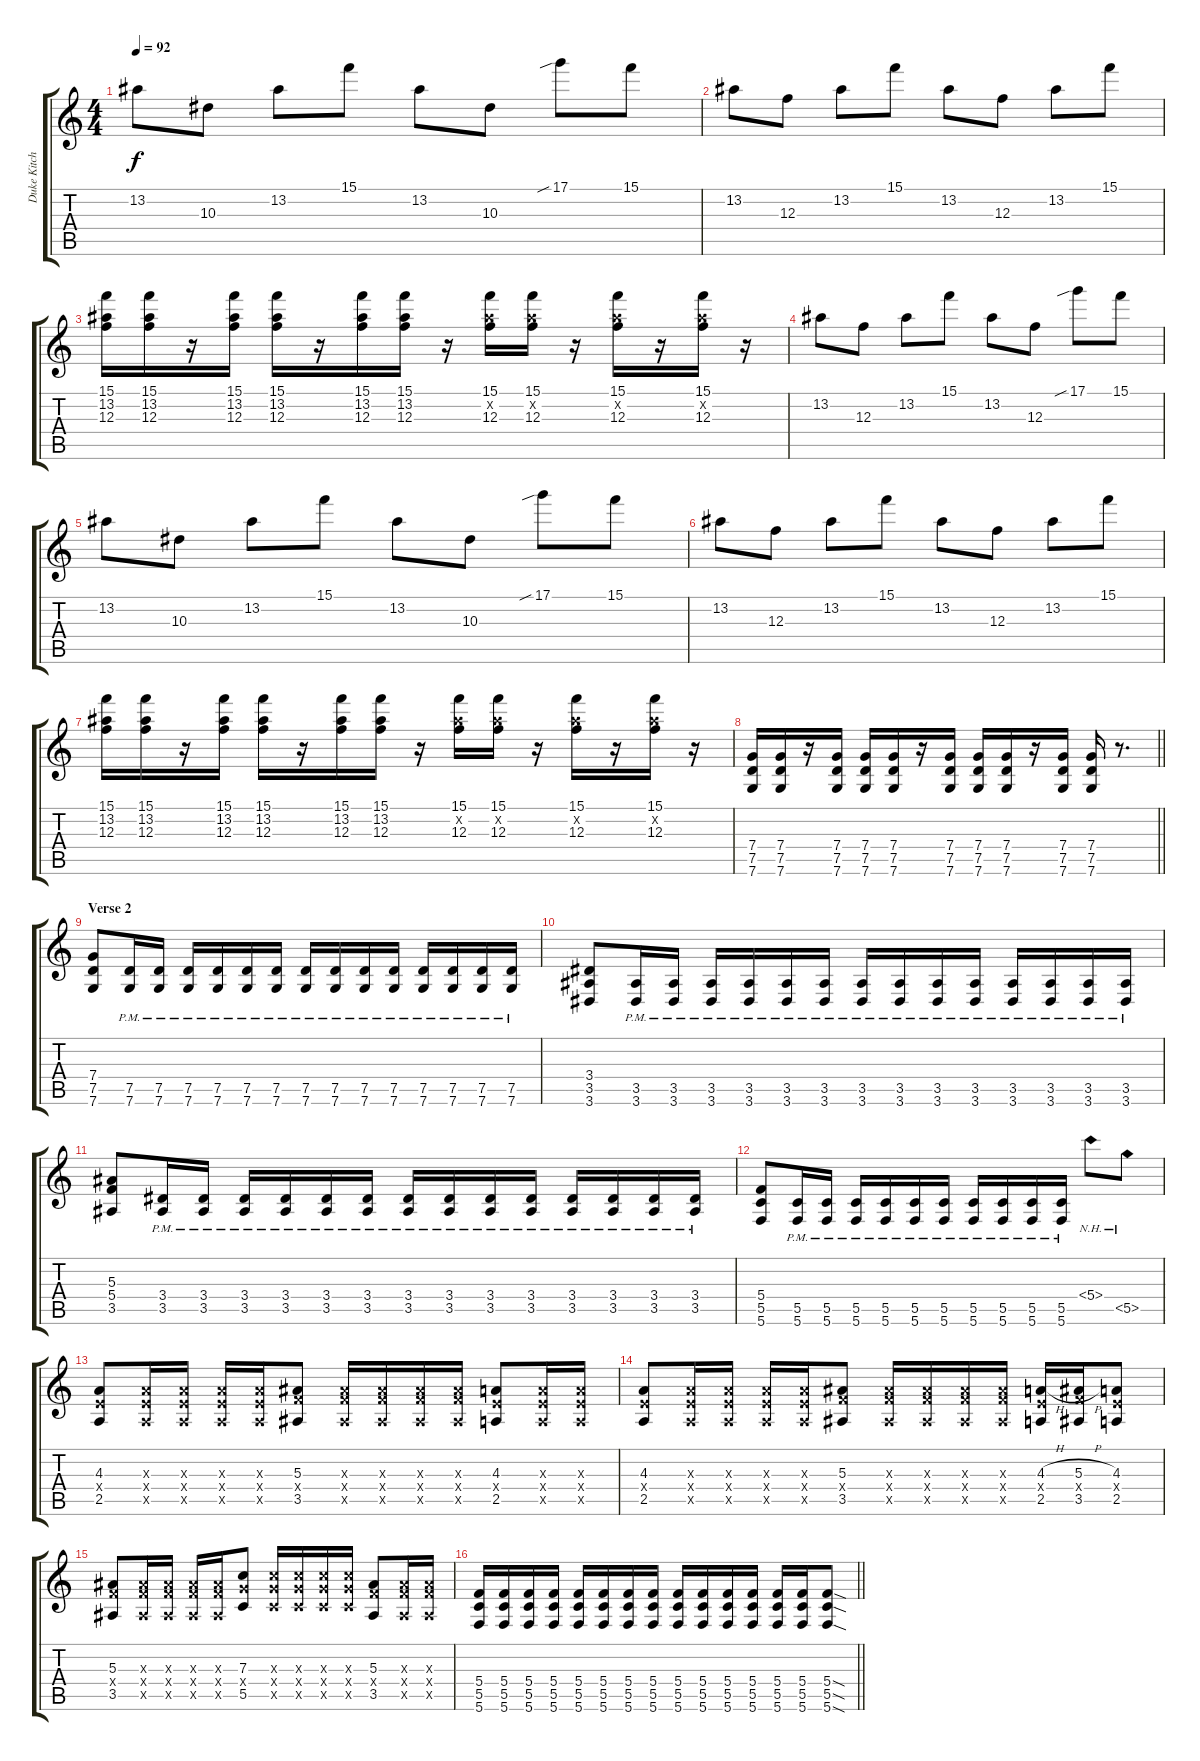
\track ("Duke Kitchens (Lead Guitar)" "Duke Kitch") {instrument distortionguitar}
\staff {score tabs}
\tuning (D4 A3 F3 C3 G2 C2) {hide}
\ts (4 4)
\tempo 92
\clef g2
\ks c
13.2.8{dy f} 10.3.8 13.2.8 15.1.8 13.2.8 10.3.8 17.1{sib}.8 15.1.8 |
13.2.8 12.3.8 13.2.8 15.1.8 13.2.8 12.3.8 13.2.8 15.1.8 |
(15.1 13.2 12.3).16 (15.1 13.2 12.3).16 r.16 (15.1 13.2 12.3).16 (15.1 13.2 12.3).16 r.16 (15.1 13.2 12.3).16 (15.1 13.2 12.3).16 r.16 (15.1 13.2{x} 12.3).16 (15.1 13.2{x} 12.3).16 r.16 (15.1 13.2{x} 12.3).16 r.16 (15.1 13.2{x} 12.3).16 r.16 |
13.2.8 12.3.8 13.2.8 15.1.8 13.2.8 12.3.8 17.1{sib}.8 15.1.8 |
13.2.8 10.3.8 13.2.8 15.1.8 13.2.8 10.3.8 17.1{sib}.8 15.1.8 |
13.2.8 12.3.8 13.2.8 15.1.8 13.2.8 12.3.8 13.2.8 15.1.8 |
(15.1 13.2 12.3).16 (15.1 13.2 12.3).16 r.16 (15.1 13.2 12.3).16 (15.1 13.2 12.3).16 r.16 (15.1 13.2 12.3).16 (15.1 13.2 12.3).16 r.16 (15.1 13.2{x} 12.3).16 (15.1 13.2{x} 12.3).16 r.16 (15.1 13.2{x} 12.3).16 r.16 (15.1 13.2{x} 12.3).16 r.16 |
\barLineRight lightlight
(7.4 7.5 7.6).16 (7.4 7.5 7.6).16 r.16 (7.4 7.5 7.6).16 (7.4 7.5 7.6).16 (7.4 7.5 7.6).16 r.16 (7.4 7.5 7.6).16 (7.4 7.5 7.6).16 (7.4 7.5 7.6).16 r.16 (7.4 7.5 7.6).16 (7.4 7.5 7.6).16 r.8{d} |
\section ("" "Verse 2")
(7.4 7.5 7.6).8{instrument overdrivenguitar} (7.5{pm} 7.6{pm}).16 (7.5{pm} 7.6{pm}).16 (7.5{pm} 7.6{pm}).16 (7.5{pm} 7.6{pm}).16 (7.5{pm} 7.6{pm}).16 (7.5{pm} 7.6{pm}).16 (7.5{pm} 7.6{pm}).16 (7.5{pm} 7.6{pm}).16 (7.5{pm} 7.6{pm}).16 (7.5{pm} 7.6{pm}).16 (7.5{pm} 7.6{pm}).16 (7.5{pm} 7.6{pm}).16 (7.5{pm} 7.6{pm}).16 (7.5{pm} 7.6{pm}).16 |
(3.4 3.5 3.6).8 (3.5{pm} 3.6{pm}).16 (3.5{pm} 3.6{pm}).16 (3.5{pm} 3.6{pm}).16 (3.5{pm} 3.6{pm}).16 (3.5{pm} 3.6{pm}).16 (3.5{pm} 3.6{pm}).16 (3.5{pm} 3.6{pm}).16 (3.5{pm} 3.6{pm}).16 (3.5{pm} 3.6{pm}).16 (3.5{pm} 3.6{pm}).16 (3.5{pm} 3.6{pm}).16 (3.5{pm} 3.6{pm}).16 (3.5{pm} 3.6{pm}).16 (3.5{pm} 3.6{pm}).16 |
(5.3 5.4 3.5).8 (3.4{pm} 3.5{pm}).16 (3.4{pm} 3.5{pm}).16 (3.4{pm} 3.5{pm}).16 (3.4{pm} 3.5{pm}).16 (3.4{pm} 3.5{pm}).16 (3.4{pm} 3.5{pm}).16 (3.4{pm} 3.5{pm}).16 (3.4{pm} 3.5{pm}).16 (3.4{pm} 3.5{pm}).16 (3.4{pm} 3.5{pm}).16 (3.4{pm} 3.5{pm}).16 (3.4{pm} 3.5{pm}).16 (3.4{pm} 3.5{pm}).16 (3.4{pm} 3.5{pm}).16 |
(5.4 5.5 5.6).8 (5.5{pm} 5.6{pm}).16 (5.5{pm} 5.6{pm}).16 (5.5{pm} 5.6{pm}).16 (5.5{pm} 5.6{pm}).16 (5.5{pm} 5.6{pm}).16 (5.5{pm} 5.6{pm}).16 (5.5{pm} 5.6{pm}).16 (5.5{pm} 5.6{pm}).16 (5.5{pm} 5.6{pm}).16 (5.5{pm} 5.6{pm}).16 5.4{nh}.8 5.5{nh}.8 |
(4.3 4.4{x} 2.5).8 (4.3{x} 4.4{x} 2.5{x}).16 (4.3{x} 4.4{x} 2.5{x}).16 (4.3{x} 4.4{x} 2.5{x}).16 (4.3{x} 4.4{x} 2.5{x}).16 (5.3 5.4{x} 3.5).8 (5.3{x} 5.4{x} 3.5{x}).16 (5.3{x} 5.4{x} 3.5{x}).16 (5.3{x} 5.4{x} 3.5{x}).16 (5.3{x} 5.4{x} 3.5{x}).16 (4.3 4.4{x} 2.5).8 (4.3{x} 4.4{x} 2.5{x}).16 (4.3{x} 4.4{x} 2.5{x}).16 |
(4.3 4.4{x} 2.5).8 (4.3{x} 4.4{x} 2.5{x}).16 (4.3{x} 4.4{x} 2.5{x}).16 (4.3{x} 4.4{x} 2.5{x}).16 (4.3{x} 4.4{x} 2.5{x}).16 (5.3 5.4{x} 3.5).8 (5.3{x} 5.4{x} 3.5{x}).16 (5.3{x} 5.4{x} 3.5{x}).16 (5.3{x} 5.4{x} 3.5{x}).16 (5.3{x} 5.4{x} 3.5{x}).16 (4.3{h} 4.4{x} 2.5).16 (5.3{h} 5.4{x} 3.5).16 (4.3 4.4{x} 2.5).8 |
(5.3 5.4{x} 3.5).8 (5.3{x} 5.4{x} 3.5{x}).16 (5.3{x} 5.4{x} 3.5{x}).16 (5.3{x} 5.4{x} 3.5{x}).16 (5.3{x} 5.4{x} 3.5{x}).16 (7.3 7.4{x} 5.5).8 (7.3{x} 7.4{x} 5.5{x}).16 (7.3{x} 7.4{x} 5.5{x}).16 (7.3{x} 7.4{x} 5.5{x}).16 (7.3{x} 7.4{x} 5.5{x}).16 (5.3 5.4{x} 3.5).8 (5.3{x} 5.4{x} 3.5{x}).16 (5.3{x} 5.4{x} 3.5{x}).16 |
\barLineRight lightlight
(5.4 5.5 5.6).16 (5.4 5.5 5.6).16 (5.4 5.5 5.6).16 (5.4 5.5 5.6).16 (5.4 5.5 5.6).16 (5.4 5.5 5.6).16 (5.4 5.5 5.6).16 (5.4 5.5 5.6).16 (5.4 5.5 5.6).16 (5.4 5.5 5.6).16 (5.4 5.5 5.6).16 (5.4 5.5 5.6).16 (5.4 5.5 5.6).16 (5.4 5.5 5.6).16 (5.4{sod} 5.5{sod} 5.6{sod}).8
